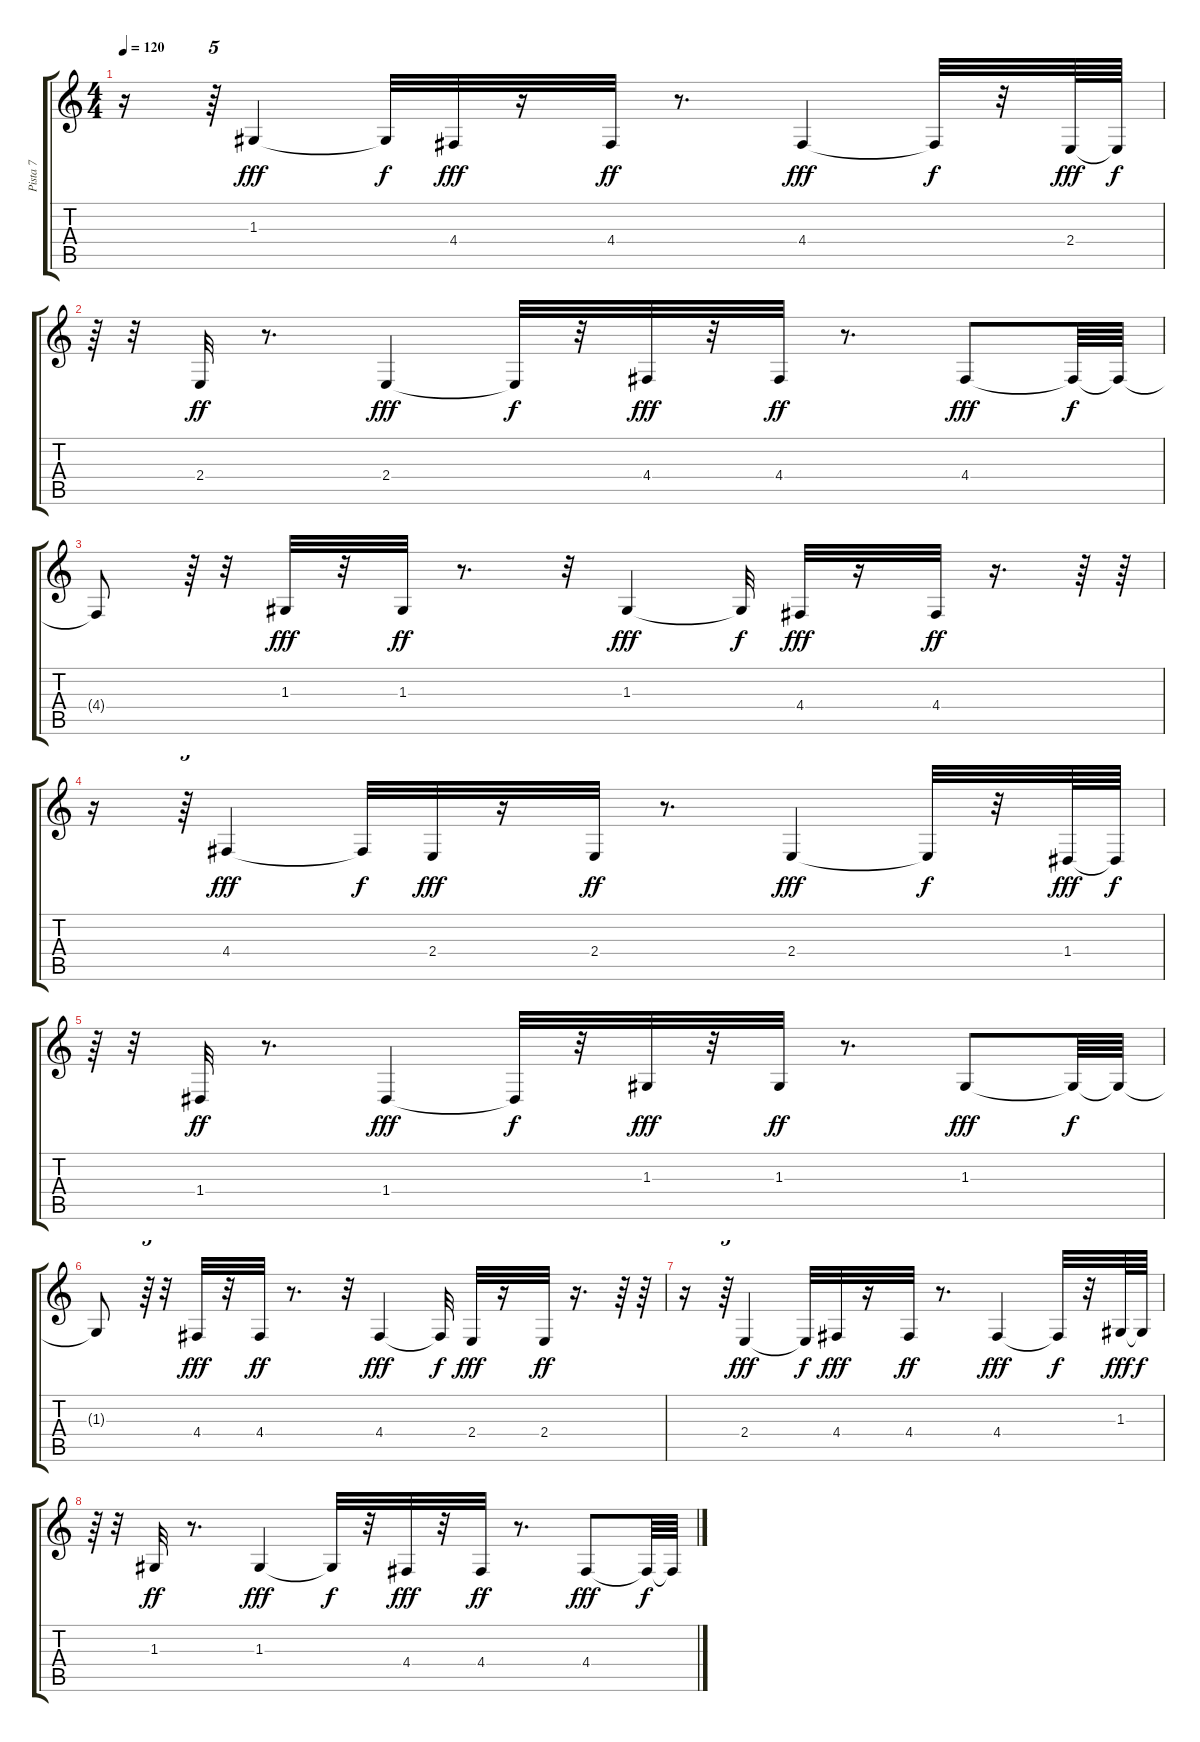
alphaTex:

\track ("Pista 7" "Pista 7") {instrument brightacousticpiano}
\staff {score tabs}
\tuning (E4 B3 G3 D3 A2 E2) {hide}
\ts (4 4)
\tempo 120
\clef g2
\ks c
r.16{dy ff} r.64{tu (5 4)} 1.3.4{dy fff} 1.3{t}.32{dy f} 4.4.32{dy fff} r.16 4.4.32{dy ff} r.8{d} 4.4.4{dy fff} 4.4{t}.32{dy f} r.32 2.4.64{dy fff} 2.4{t}.64{dy f} |
r.64{tu (5 4)} r.32 2.4.32{dy ff} r.8{d} 2.4.4{dy fff} 2.4{t}.32{dy f} r.32 4.4.32{dy fff} r.32 4.4.32{dy ff} r.8{d} 4.4.8{dy fff} 4.4{t}.64{dy f} 4.4{t}.64 |
4.4{t}.8 r.64{tu (5 4)} r.32 1.3.32{dy fff} r.32 1.3.32{dy ff} r.8{d} r.32 1.3.4{dy fff} 1.3{t}.32{dy f} 4.4.32{dy fff} r.16 4.4.32{dy ff} r.16{d} r.64 r.64 |
r.16 r.64{tu (5 4)} 4.4.4{dy fff} 4.4{t}.32{dy f} 2.4.32{dy fff} r.16 2.4.32{dy ff} r.8{d} 2.4.4{dy fff} 2.4{t}.32{dy f} r.32 1.4.64{dy fff} 1.4{t}.64{dy f} |
r.64{tu (5 4)} r.32 1.4.32{dy ff} r.8{d} 1.4.4{dy fff} 1.4{t}.32{dy f} r.32 1.3.32{dy fff} r.32 1.3.32{dy ff} r.8{d} 1.3.8{dy fff} 1.3{t}.64{dy f} 1.3{t}.64 |
1.3{t}.8 r.64{tu (5 4)} r.32 4.4.32{dy fff} r.32 4.4.32{dy ff} r.8{d} r.32 4.4.4{dy fff} 4.4{t}.32{dy f} 2.4.32{dy fff} r.16 2.4.32{dy ff} r.16{d} r.64 r.64 |
r.16 r.64{tu (5 4)} 2.4.4{dy fff} 2.4{t}.32{dy f} 4.4.32{dy fff} r.16 4.4.32{dy ff} r.8{d} 4.4.4{dy fff} 4.4{t}.32{dy f} r.32 1.3.64{dy fff} 1.3{t}.64{dy f} |
r.64{tu (5 4)} r.32 1.3.32{dy ff} r.8{d} 1.3.4{dy fff} 1.3{t}.32{dy f} r.32 4.4.32{dy fff} r.32 4.4.32{dy ff} r.8{d} 4.4.8{dy fff} 4.4{t}.64{dy f} 4.4{t}.64
